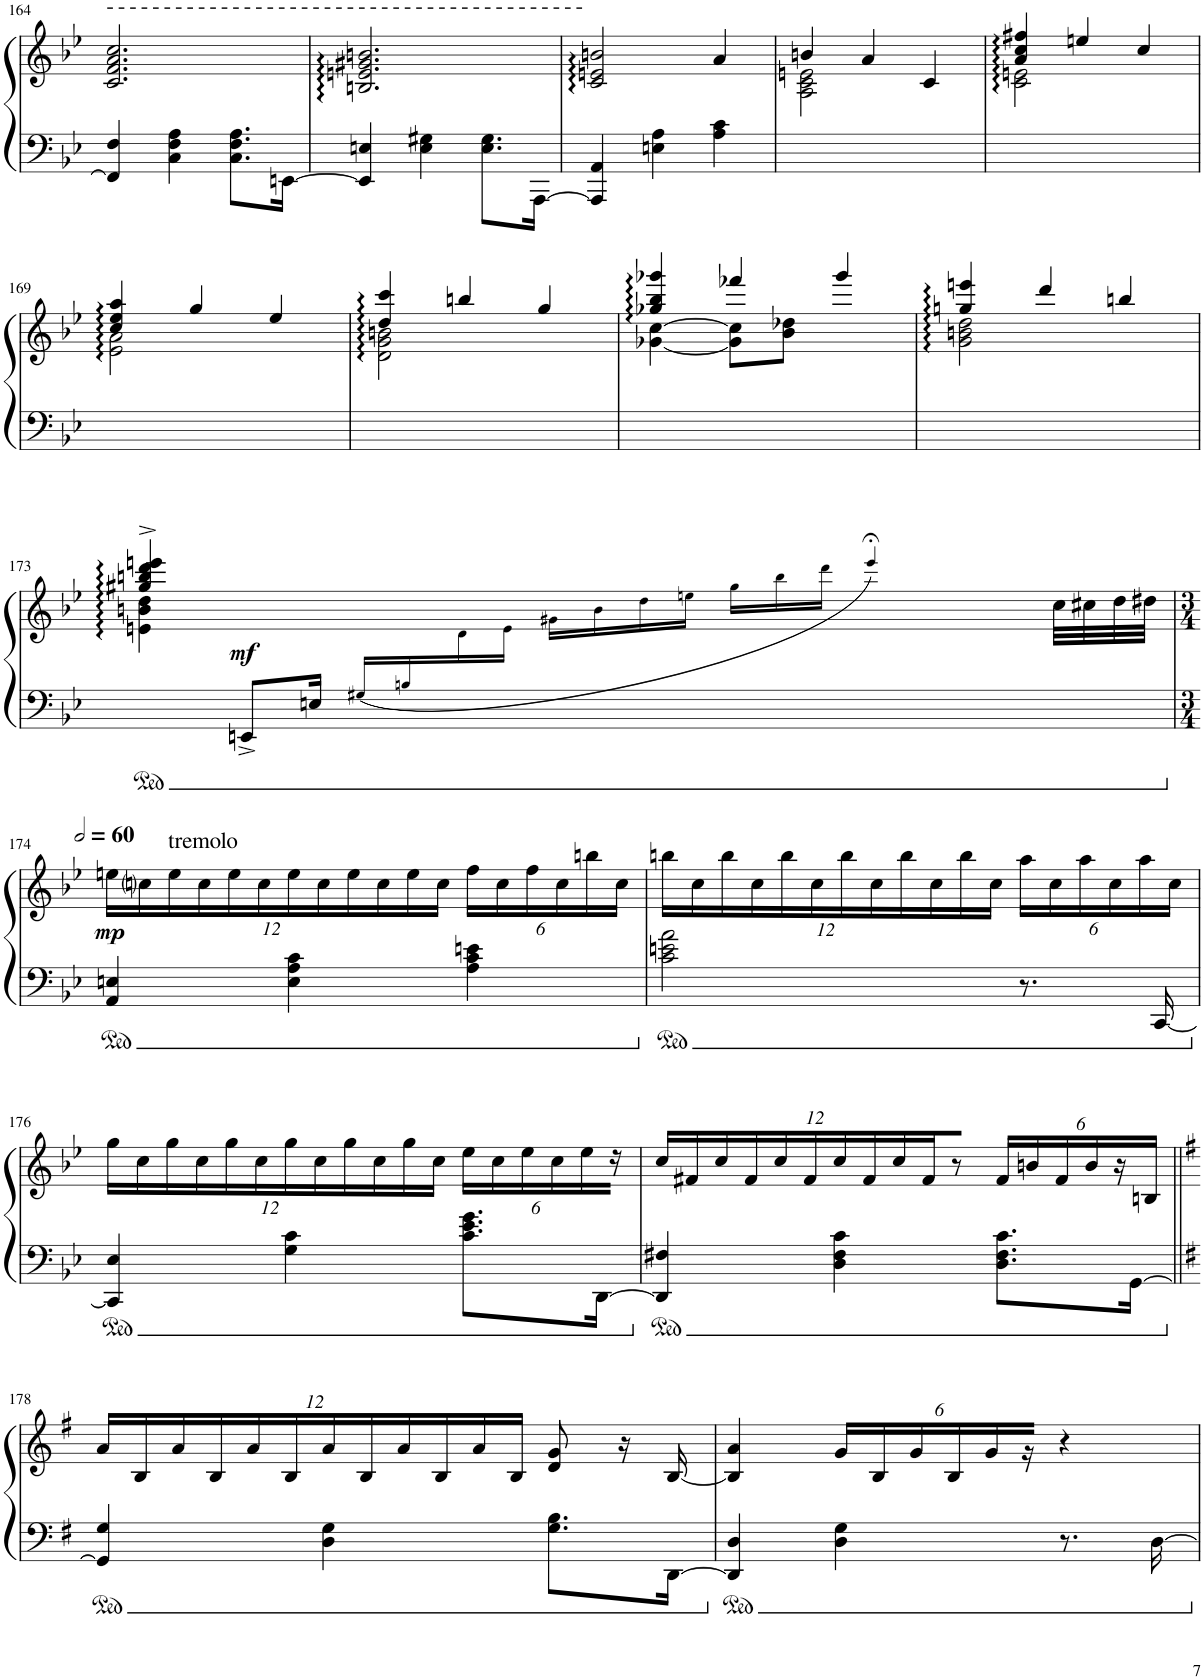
**kern	**kern	**dynam
*part1	*part1	*part1
*staff2	*staff1	*staff1/2
*I"P1	*	*
!!LO:PB:g=z
*clefF4	*clefG2	*
*k[b-e-]	*k[b-e-]	*
*M3/4	*M3/4	*
=164	=164	=164
4FF/] 4F/	2.c/ 2.f/ 2.a/ 2.cc/	.
4C\ 4F\ 4A\	.	.
8.C\ 8.F\ 8.A\L	.	.
[16EEn\Jk	.	.
=165	=165	=165
4EE/] 4En/	2.Bn/ 2.en/ 2.g#X/ 2.bn/	.
4E\ 4G#X\	.	.
8.E\ 8.G#\L	.	.
[16AAA\Jk	.	.
=166	=166	=166
4AAA/] 4AA/	2c/ 2en/ 2bn/	.
4En\ 4A\	.	.
4A\ 4c\	4a/	.
=167	=167	=167
*	*^	*
2ryy	4bn/	2A\ 2c\ 2en\	.
.	4a/	.	.
4ryy	4c/	4ryy	.
=168	=168	=168	=168
2ryy	4a/ 4cc/ 4ff#X/	2c\ 2en\	.
.	4een/	.	.
4ryy	4cc/	4ryy	.
!!LO:LB:g=z	!!
=169	=169	=169	=169
*	*ped	*	*
2ryy	4cc/ 4ee-/ 4aa/	2e-\ 2a\	.
.	4gg/	.	.
4ryy	4ee-/	4ryy	.
=170	=170	=170	=170
2ryy	4dd/ 4ccc/	2d\ 2g\ 2bn\	.
.	4bbn/	.	.
4ryy	4gg/	4ryy	.
=171	=171	=171	=171
2ryy	4gg-X/ 4bb-/ 4ggg-X/	[4g-X\ [4cc\	.
.	4fff-X/	8g-\] 8cc\]L	.
.	.	8b-\ 8dd-X\J	.
4ryy	4ggg-/	4ryy	.
=172	=172	=172	=172
2ryy	4ggn/ 4eeen/	2g\ 2bn\ 2dd\	.
.	4ddd/	.	.
4ryy	4bbn/	4ryy	.
!!LO:LB:g=z	!!
=173	=173	=173	=173
*M8/4	*M8/4	*	*
*^	*	*	*
4ryy	0ryy	4gg#X/^ 4bbn/^ 4ddd/^ 4eeen/^	4en\ 4bn\ 4dd\	.
!	!	!	!	!LO:DY:b
8EEn^/L	.	16ryy	1..ryy	mf
16En/Jk	.	.	.	.
(<16G#X!/LL	.	.	.	.
16Bn!/	.	.	.	.
1ryy	.	16d!\	.	.
.	.	16e!\JJ	.	.
.	.	16g#X!\LL	.	.
.	.	16b!\	.	.
.	.	16dd!\	.	.
.	.	16een!\JJ	.	.
.	.	16gg#!\LL	.	.
.	.	16bb!\	.	.
.	.	16ddd!\JJ	.	.
.	.	4eee;<!/)	.	.
.	.	2ryy	.	.
4..ryy	.	.	.	.
.	.	32cc\LLL	.	.
.	.	32cc#X\	.	.
.	.	32dd\	.	.
.	.	32dd#X\JJJ	.	.
*v	*v	*	*	*
*	*v	*v	*
!!LO:LB:g=z
=174	=174	=174
*M3/4	*M3/4	*
*Xped	*	*
*	*Xbrackettup	*
*	*MM120	*
!	!	!LO:DY:b
4AA/ 4En/	24een\LL	mp
.	24ccni\	.
!	!LO:TX:a:t=tremolo	!
.	24ee\	.
.	24cc\	.
.	24ee\	.
.	24cc\	.
4E\ 4A\ 4c\	24ee\	.
.	24cc\	.
.	24ee\	.
.	24cc\	.
.	24ee\	.
.	24cc\JJ	.
4A\ 4c\ 4en\	24ff\LL	.
.	24cc\	.
.	24ff\	.
.	24cc\	.
.	24bbn\	.
.	24cc\JJ	.
=175	=175	=175
2c\ 2en\ 2a\	24bbn\LL	.
.	24cc\	.
.	24bb\	.
.	24cc\	.
.	24bb\	.
.	24cc\	.
.	24bb\	.
.	24cc\	.
.	24bb\	.
.	24cc\	.
.	24bb\	.
.	24cc\JJ	.
8.r	24aa\LL	.
.	24cc\	.
.	24aa\	.
.	24cc\	.
.	24aa\	.
[16CC/	.	.
.	24cc\JJ	.
!!LO:LB:g=z
=176	=176	=176
4CC/] 4E-/	24gg\LL	.
.	24cc\	.
.	24gg\	.
.	24cc\	.
.	24gg\	.
.	24cc\	.
4G\ 4c\	24gg\	.
.	24cc\	.
.	24gg\	.
.	24cc\	.
.	24gg\	.
.	24cc\JJ	.
8.c\ 8.e-\ 8.g\L	24ee-\LL	.
.	24cc\	.
.	24ee-\	.
.	24cc\	.
.	24ee-\	.
[16DD\Jk	.	.
.	24r	.
=177	=177	=177
4DD/] 4F#X/	24cc/LL	.
.	24f#X/	.
.	24cc/	.
.	24f#/	.
.	24cc/	.
.	24f#/	.
4D\ 4F#\ 4c\	24cc/	.
.	24f#/	.
.	24cc/	.
.	24f#/J	.
.	12r	.
8.D\ 8.F#\ 8.c\L	24f#/LL	.
.	24bn/	.
.	24f#/	.
.	24b/	.
.	24r	.
[16GG\Jk	.	.
.	24Bn/JJ	.
!!LO:LB:g=z
=178||	=178||	=178||
*k[f#]	*k[f#]	*
4GG/] 4G/	24a/LL	.
.	24B/	.
.	24a/	.
.	24B/	.
.	24a/	.
.	24B/	.
4D\ 4G\	24a/	.
.	24B/	.
.	24a/	.
.	24B/	.
.	24a/	.
.	24B/JJ	.
8.G\ 8.B\L	8d/ 8g/	.
.	16r	.
[16DD\Jk	[16B/	.
=179	=179	=179
4DD/] 4D/	4B/] 4a/	.
4D\ 4G\	24g/LL	.
.	24B/	.
.	24g/	.
.	24B/	.
.	24g/	.
.	24r	.
8.r	4r	.
[16D\	.	.
=	=	=
*-	*-	*-
